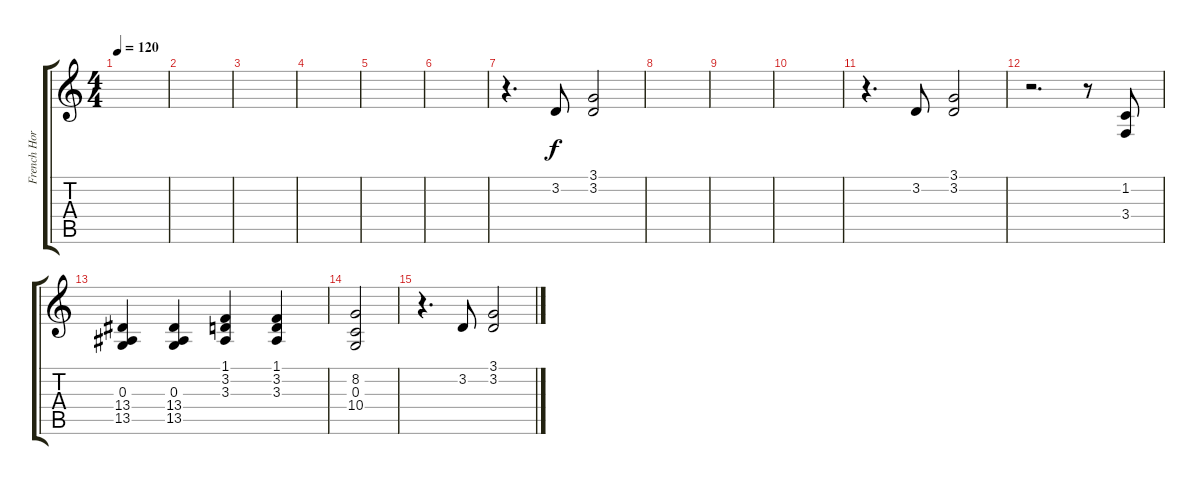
\track ("French Horn" "French Hor") {instrument frenchhorn}
\staff {score tabs}
\tuning (E4 B3 G3 D3 A2 E2) {hide}
\ts (4 4)
\tempo 120
\clef g2
\ks c
|
|
|
|
|
|
r.4{d volume 13} 3.2.8 (3.1 3.2).2{volume 8} |
|
|
|
r.4{d volume 13} 3.2.8 (3.1 3.2).2{volume 8} |
r.2{d volume 13} r.8 (1.2 3.4).8 |
(0.3 13.4 13.5).4 (0.3 13.4 13.5).4 (1.1 3.2 3.3).4 (1.1 3.2 3.3).4 |
(8.2 0.3 10.4).2 |
r.4{d volume 13} 3.2.8 (3.1 3.2).2{volume 8}
